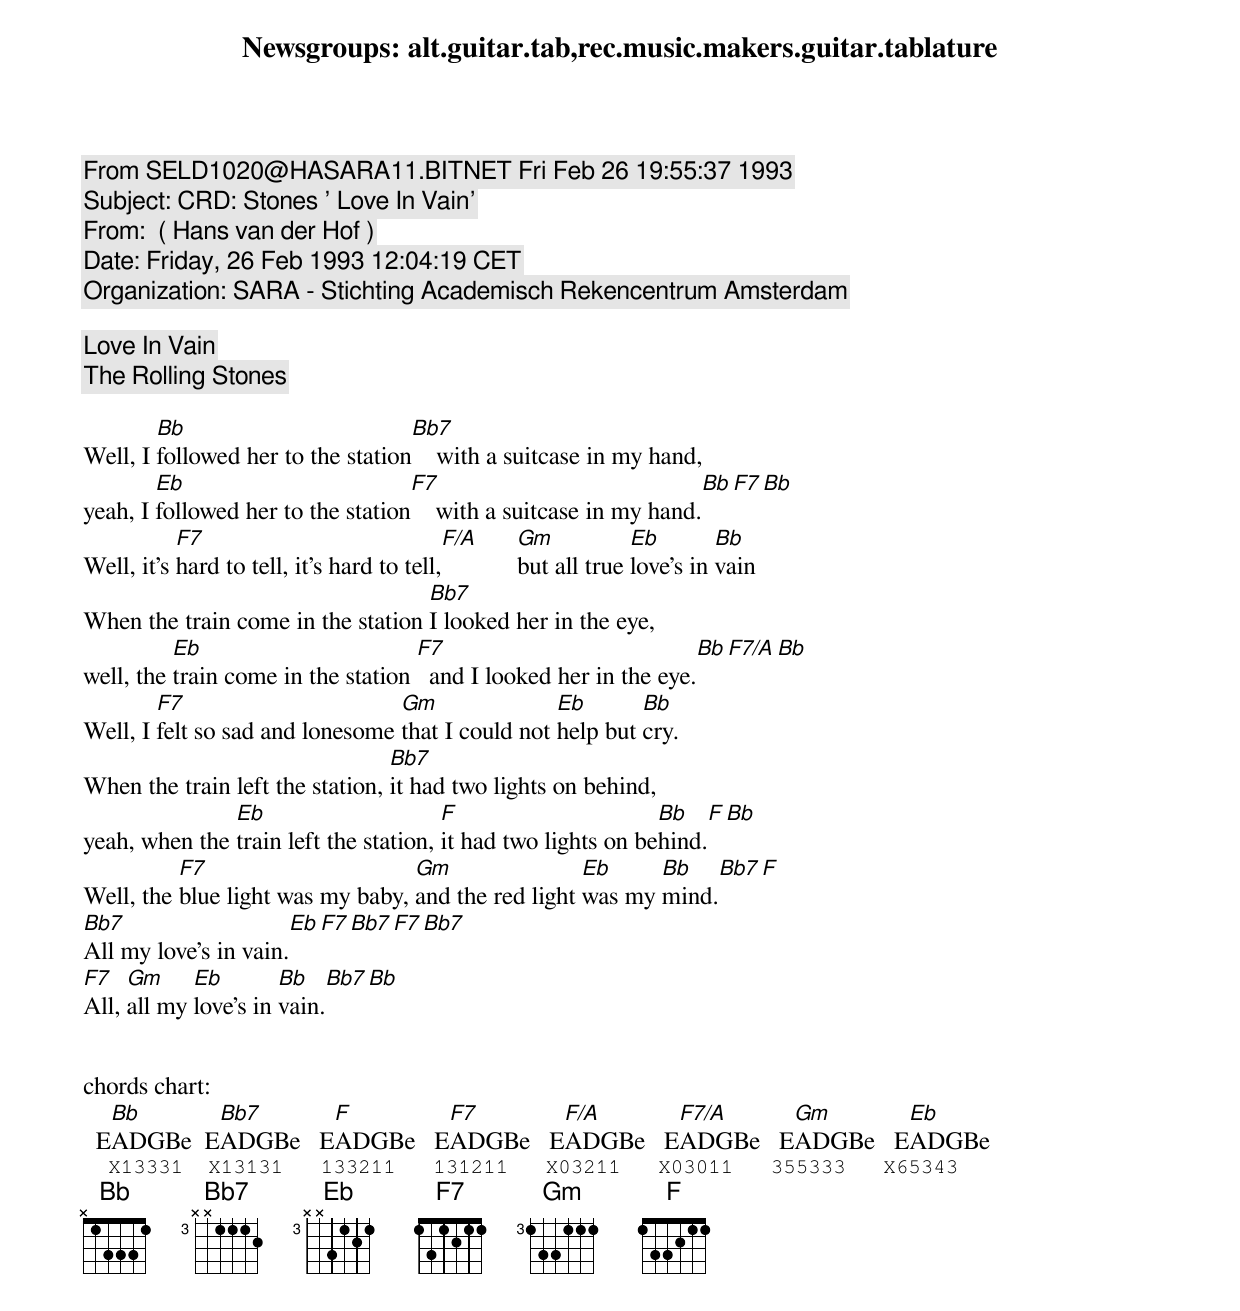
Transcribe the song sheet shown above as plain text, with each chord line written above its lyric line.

From SELD1020@HASARA11.BITNET Fri Feb 26 19:55:37 1993
Newsgroups: alt.guitar.tab,rec.music.makers.guitar.tablature
Subject: CRD: Stones ' Love In Vain'
From: <SELD1020@HASARA11.BITNET> ( Hans van der Hof )
Date: Friday, 26 Feb 1993 12:04:19 CET
Organization: SARA - Stichting Academisch Rekencentrum Amsterdam

Love In Vain
The Rolling Stones

        Bb                         Bb7
Well, I followed her to the station    with a suitcase in my hand,
        Eb                         F7                             Bb  F7  Bb
yeah, I followed her to the station    with a suitcase in my hand.
           F7                              F/A   Gm           Eb        Bb
Well, it's hard to tell, it's hard to tell,      but all true love's in vain
                                   Bb7
When the train come in the station I looked her in the eye,
          Eb                        F7                            Bb  F7/A  Bb
well, the train come in the station   and I looked her in the eye.
        F7                       Gm               Eb       Bb
Well, I felt so sad and lonesome that I could not help but cry.
                                 Bb7
When the train left the station, it had two lights on behind,
               Eb                      F                      Bb    F  Bb
yeah, when the train left the station, it had two lights on behind.
          F7                      Gm                Eb     Bb    Bb7  F
Well, the blue light was my baby, and the red light was my mind.
Bb7                     Eb  F7  Bb7  F7  Bb7
All my love's in vain.
F7   Gm     Eb        Bb     Bb7  Bb
All, all my love's in vain.


chords chart:
   Bb      Bb7      F        F7       F/A      F7/A     Gm       Eb
  EADGBe  EADGBe   EADGBe   EADGBe   EADGBe   EADGBe   EADGBe   EADGBe
  X13331  X13131   133211   131211   X03211   X03011   355333   X65343
